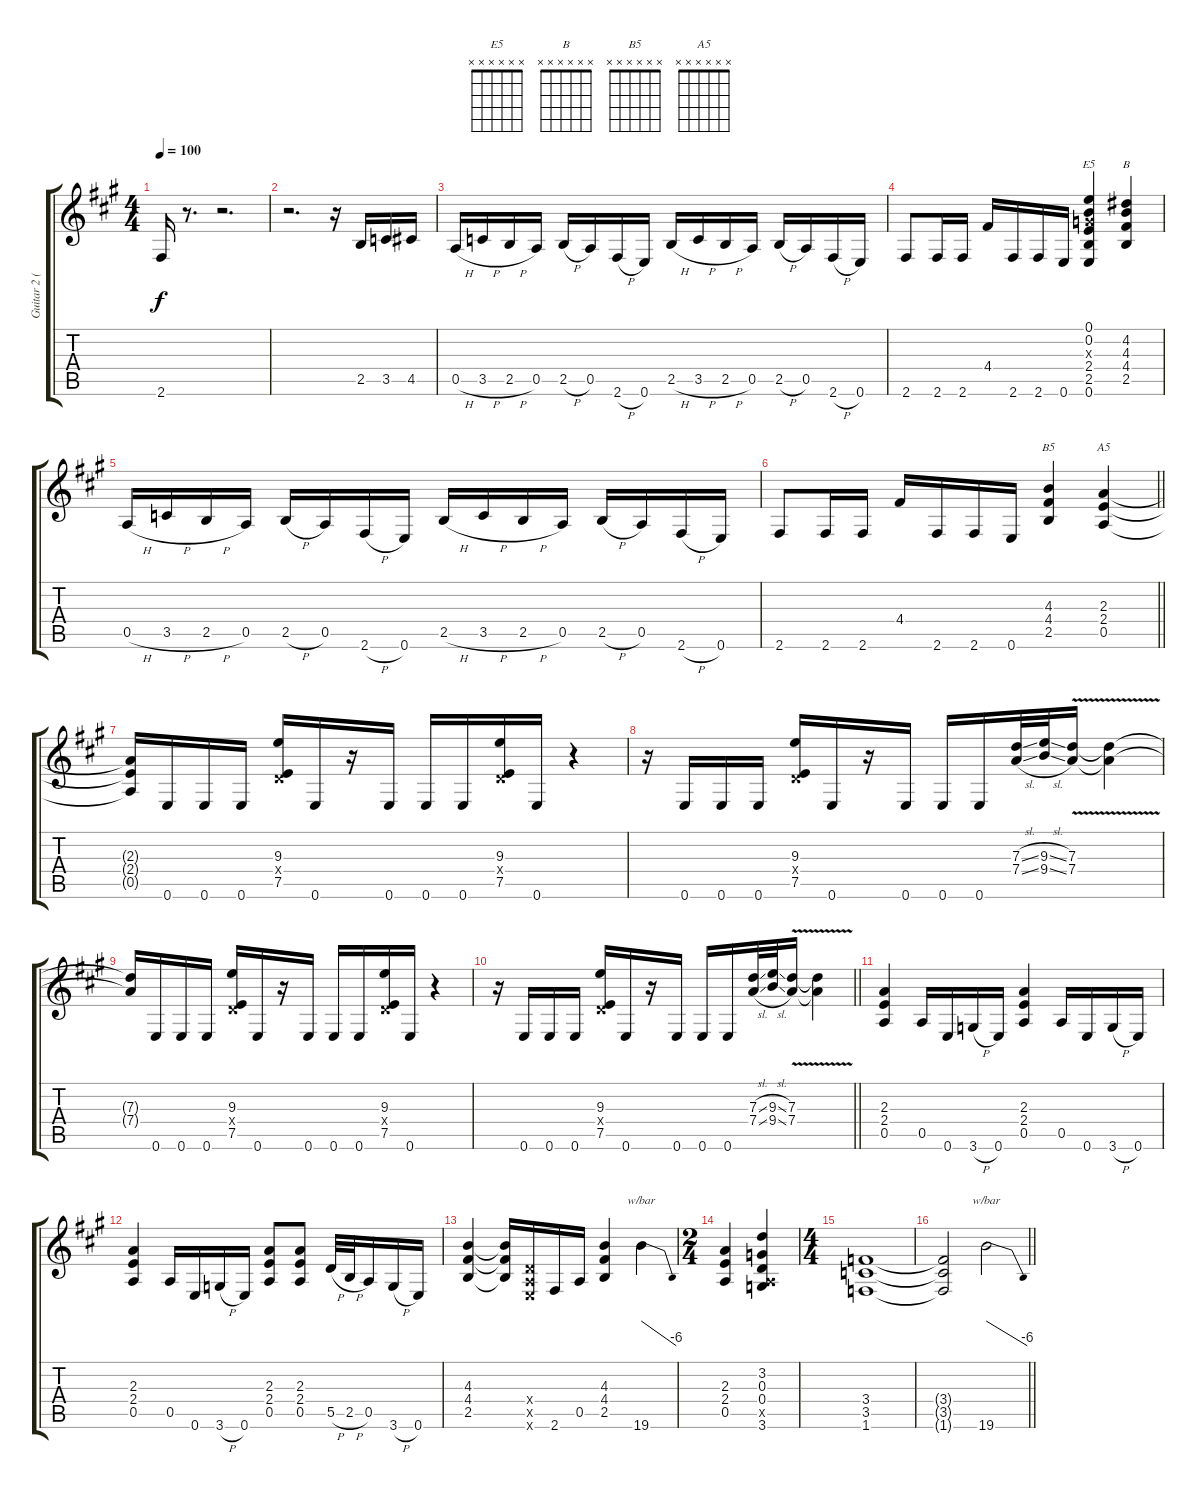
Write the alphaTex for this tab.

\track ("Guitar 2 (Lead)" "Guitar 2 (") {instrument overdrivenguitar}
\staff {score tabs}
\tuning (E4 B3 G3 D3 A2 E2) {hide}
\chord ("E5" x x x x x x)
\chord ("B" x x x x x x)
\chord ("B5" x x x x x x)
\chord ("A5" x x x x x x)
\ts (4 4)
\tempo 100
\clef g2
\ks f#minor
2.6{t}.16{dy f} r.8{d} r.2{d} |
r.2{d} r.16 2.5.16 3.5.16 4.5.16 |
0.5{h}.16 3.5{h}.16 2.5{h}.16 0.5.16 2.5{h}.16 0.5.16 2.6{h}.16 0.6.16 2.5{h}.16 3.5{h}.16 2.5{h}.16 0.5.16 2.5{h}.16 0.5.16 2.6{h}.16 0.6.16 |
2.6.8 2.6.16 2.6.16 4.4.16 2.6.16 2.6.16 0.6.16 (0.1 0.2 0.3{x} 2.4 2.5 0.6).4{ch "E5"} (4.2 4.3 4.4 2.5).4{ch "B"} |
0.5{h}.16 3.5{h}.16 2.5{h}.16 0.5.16 2.5{h}.16 0.5.16 2.6{h}.16 0.6.16 2.5{h}.16 3.5{h}.16 2.5{h}.16 0.5.16 2.5{h}.16 0.5.16 2.6{h}.16 0.6.16 |
\barLineRight lightlight
2.6.8 2.6.16 2.6.16 4.4.16 2.6.16 2.6.16 0.6.16 (4.3 4.4 2.5).4{ch "B5"} (2.3 2.4 0.5).4{ch "A5"} |
(2.3{t} 2.4{t} 0.5{t}).16 0.6.16 0.6.16 0.6.16 (9.3 0.4{x} 7.5).16 0.6.16 r.16 0.6.16 0.6.16 0.6.16 (9.3 0.4{x} 7.5).16 0.6.16 r.4 |
r.16 0.6.16 0.6.16 0.6.16 (9.3 0.4{x} 7.5).16 0.6.16 r.16 0.6.16 0.6.16 0.6.16 (7.3{sl} 7.4{sl}).32 (9.3{sl} 9.4{sl}).32 (7.3{v} 7.4{v}).16 (7.3{t} 7.4{t}).4 |
(7.3{t} 7.4{t}).16 0.6.16 0.6.16 0.6.16 (9.3 0.4{x} 7.5).16 0.6.16 r.16 0.6.16 0.6.16 0.6.16 (9.3 0.4{x} 7.5).16 0.6.16 r.4 |
\barLineRight lightlight
r.16 0.6.16 0.6.16 0.6.16 (9.3 0.4{x} 7.5).16 0.6.16 r.16 0.6.16 0.6.16 0.6.16 (7.3{sl} 7.4{sl}).32 (9.3{sl} 9.4{sl}).32 (7.3{v} 7.4{v}).16 (7.3{t} 7.4{t}).4 |
(2.3 2.4 0.5).4 0.5.16 0.6.16 3.6{h}.16 0.6.16 (2.3 2.4 0.5).4 0.5.16 0.6.16 3.6{h}.16 0.6.16 |
(2.3 2.4 0.5).4 0.5.16 0.6.16 3.6{h}.16 0.6.16 (2.3 2.4 0.5).8 (2.3 2.4 0.5).8 5.5{h}.32 2.5{h}.32 0.5.16 3.6{h}.16 0.6.16 |
(4.3 4.4 2.5).4 (4.3{t} 4.4{t} 2.5{t}).16 (0.4{x} 0.5{x} 0.6{x}).16 2.6.16 0.5.16 (4.3 4.4 2.5).4 19.6.4{tbe (dive default 0 0 60 -24)} |
\ts (2 4)
(2.3 2.4 0.5).4 (3.2 0.3 0.4 0.5{x} 3.6).4 |
\ts (4 4)
(3.4 3.5 1.6).1 |
\barLineRight lightlight
(3.4{t} 3.5{t} 1.6{t}).2 19.6.2{tbe (dive default 0 0 60 -24)}
